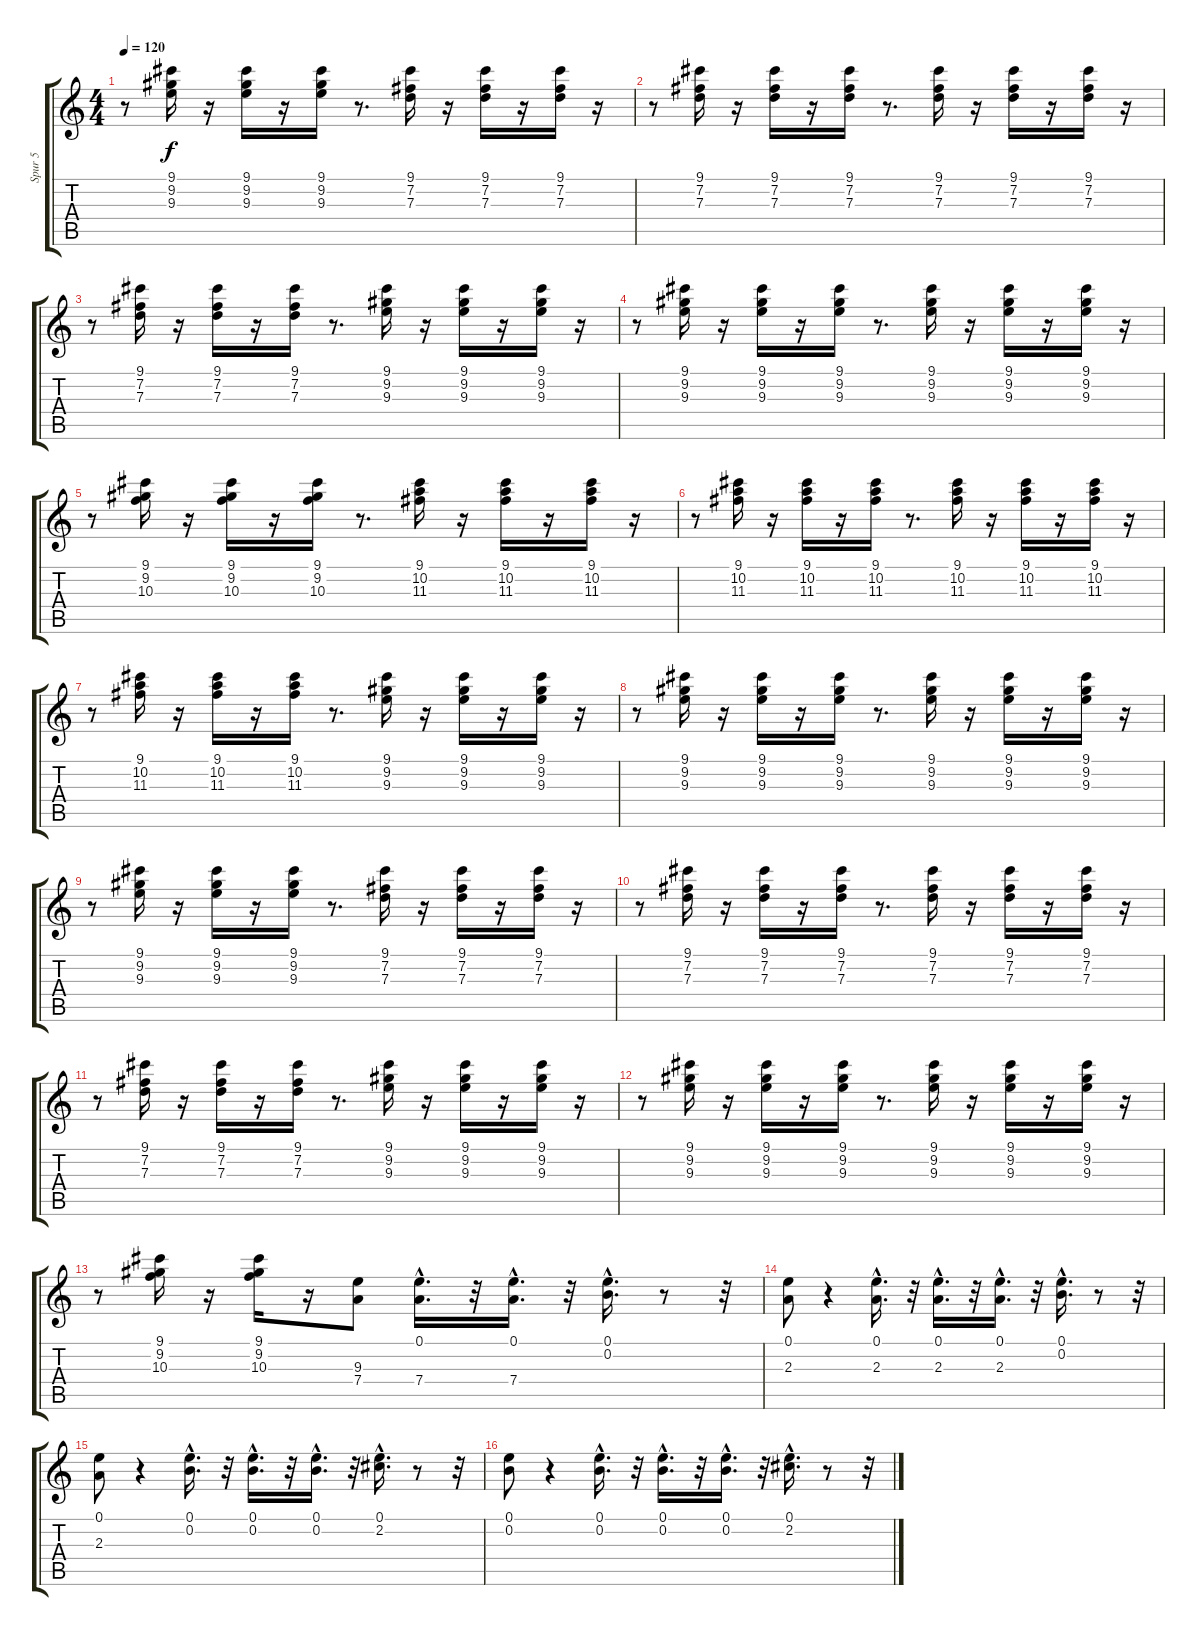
\track ("Spur 5" "Spur 5") {instrument electricguitarclean}
\staff {score tabs}
\tuning (E4 B3 G3 D3 A2 E2) {hide}
\ts (4 4)
\tempo 120
\clef g2
\ks c
r.8{dy f} (9.1 9.2 9.3).16 r.16 (9.1 9.2 9.3).16 r.16 (9.1 9.2 9.3).16 r.8{d} (9.1 7.2 7.3).16 r.16 (9.1 7.2 7.3).16 r.16 (9.1 7.2 7.3).16 r.16 |
r.8 (9.1 7.2 7.3).16 r.16 (9.1 7.2 7.3).16 r.16 (9.1 7.2 7.3).16 r.8{d} (9.1 7.2 7.3).16 r.16 (9.1 7.2 7.3).16 r.16 (9.1 7.2 7.3).16 r.16 |
r.8 (9.1 7.2 7.3).16 r.16 (9.1 7.2 7.3).16 r.16 (9.1 7.2 7.3).16 r.8{d} (9.1 9.2 9.3).16 r.16 (9.1 9.2 9.3).16 r.16 (9.1 9.2 9.3).16 r.16 |
r.8 (9.1 9.2 9.3).16 r.16 (9.1 9.2 9.3).16 r.16 (9.1 9.2 9.3).16 r.8{d} (9.1 9.2 9.3).16 r.16 (9.1 9.2 9.3).16 r.16 (9.1 9.2 9.3).16 r.16 |
r.8 (9.1 9.2 10.3).16 r.16 (9.1 9.2 10.3).16 r.16 (9.1 9.2 10.3).16 r.8{d} (9.1 10.2 11.3).16 r.16 (9.1 10.2 11.3).16 r.16 (9.1 10.2 11.3).16 r.16 |
r.8 (9.1 10.2 11.3).16 r.16 (9.1 10.2 11.3).16 r.16 (9.1 10.2 11.3).16 r.8{d} (9.1 10.2 11.3).16 r.16 (9.1 10.2 11.3).16 r.16 (9.1 10.2 11.3).16 r.16 |
r.8 (9.1 10.2 11.3).16 r.16 (9.1 10.2 11.3).16 r.16 (9.1 10.2 11.3).16 r.8{d} (9.1 9.2 9.3).16 r.16 (9.1 9.2 9.3).16 r.16 (9.1 9.2 9.3).16 r.16 |
r.8 (9.1 9.2 9.3).16 r.16 (9.1 9.2 9.3).16 r.16 (9.1 9.2 9.3).16 r.8{d} (9.1 9.2 9.3).16 r.16 (9.1 9.2 9.3).16 r.16 (9.1 9.2 9.3).16 r.16 |
r.8 (9.1 9.2 9.3).16 r.16 (9.1 9.2 9.3).16 r.16 (9.1 9.2 9.3).16 r.8{d} (9.1 7.2 7.3).16 r.16 (9.1 7.2 7.3).16 r.16 (9.1 7.2 7.3).16 r.16 |
r.8 (9.1 7.2 7.3).16 r.16 (9.1 7.2 7.3).16 r.16 (9.1 7.2 7.3).16 r.8{d} (9.1 7.2 7.3).16 r.16 (9.1 7.2 7.3).16 r.16 (9.1 7.2 7.3).16 r.16 |
r.8 (9.1 7.2 7.3).16 r.16 (9.1 7.2 7.3).16 r.16 (9.1 7.2 7.3).16 r.8{d} (9.1 9.2 9.3).16 r.16 (9.1 9.2 9.3).16 r.16 (9.1 9.2 9.3).16 r.16 |
r.8 (9.1 9.2 9.3).16 r.16 (9.1 9.2 9.3).16 r.16 (9.1 9.2 9.3).16 r.8{d} (9.1 9.2 9.3).16 r.16 (9.1 9.2 9.3).16 r.16 (9.1 9.2 9.3).16 r.16 |
r.8 (9.1 9.2 10.3).16 r.16 (9.1 9.2 10.3).16 r.16 (9.3 7.4).8 (0.1{hac} 7.4{hac}).16{d volume 7} r.32 (0.1{hac} 7.4{hac}).16{d} r.32 (0.1{hac} 0.2{hac}).16{d} r.8 r.32 |
(0.1 2.3).8 r.4 (0.1{hac} 2.3{hac}).16{d} r.32 (0.1{hac} 2.3{hac}).16{d} r.32 (0.1{hac} 2.3{hac}).16{d} r.32 (0.1{hac} 0.2{hac}).16{d} r.8 r.32 |
(0.1 2.3).8 r.4 (0.1{hac} 0.2{hac}).16{d} r.32 (0.1{hac} 0.2{hac}).16{d} r.32 (0.1{hac} 0.2{hac}).16{d} r.32 (0.1{hac} 2.2{hac}).16{d} r.8 r.32 |
(0.1 0.2).8 r.4 (0.1{hac} 0.2{hac}).16{d} r.32 (0.1{hac} 0.2{hac}).16{d} r.32 (0.1{hac} 0.2{hac}).16{d} r.32 (0.1{hac} 2.2{hac}).16{d} r.8 r.32
